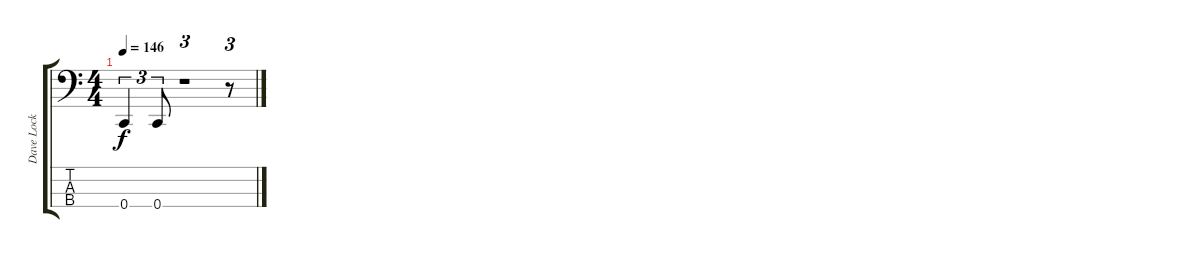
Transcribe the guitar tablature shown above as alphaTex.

\track ("Dave Lock (Bass)" "Dave Lock ") {instrument electricbasspick}
\staff {score tabs}
\tuning (Eb2 Bb1 F1 C1) {hide}
\ts (4 4)
\tempo 146
\clef f4
\ks c
0.4.4{tu (3 2) dy f} 0.4.8{tu (3 2)} r.1{tu (3 2)} r.8{tu (3 2)}
